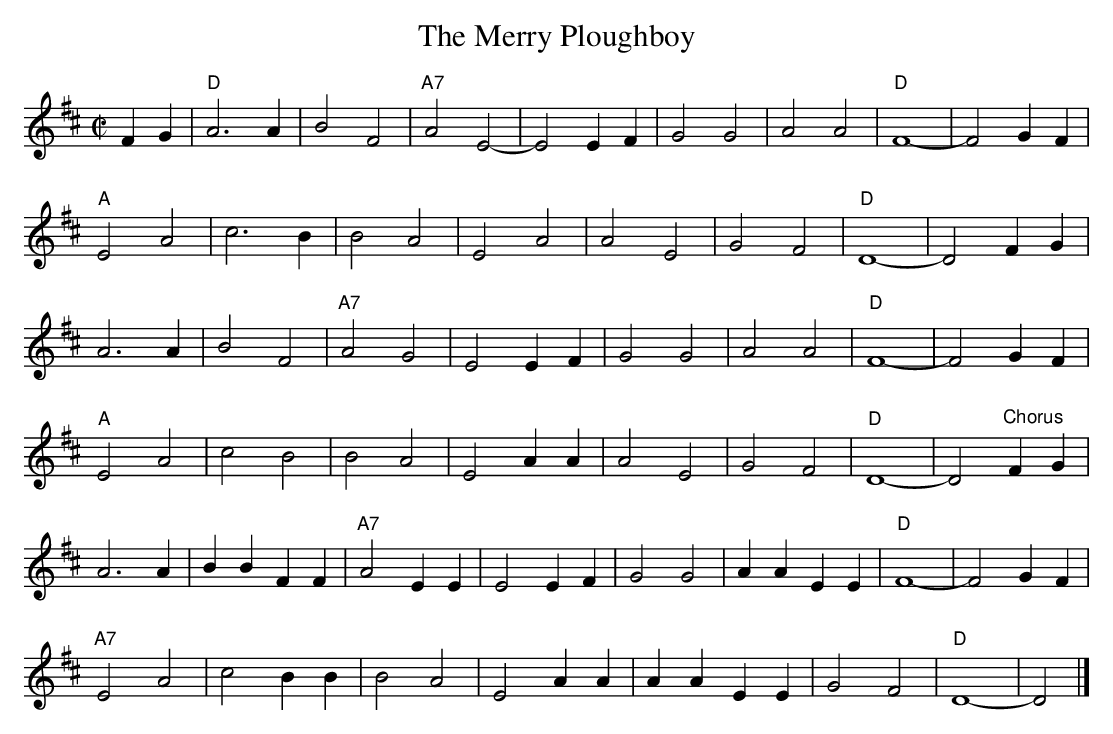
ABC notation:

X:1
T:The Merry Ploughboy
M:C|
L:1/4
K:D major
F G | "D"A3 A | B2 F2 | "A7"A2 E2- | E2 E F | G2 G2 | A2 A2 | "D"F4- | F2 G F |
"A"E2 A2 | c3 B | B2 A2 | E2 A2 | A2 E2 | G2 F2 | "D"D4- | D2 F G |
A3 A | B2 F2 | "A7"A2 G2 | E2 E F | G2 G2 | A2 A2 | "D"F4- | F2 G F |
"A"E2 A2 | c2 B2 | B2 A2 | E2 A A | A2 E2 | G2 F2 | "D"D4- | D2 "^Chorus" F G |
A3 A | B B F F | "A7"A2 E E | E2 E F | G2 G2 | A A E E | "D"F4- | F2 G F |
"A7"E2 A2 | c2 B B | B2 A2 | E2 A A | A A E E | G2 F2 | "D"D4- | D2 |]
